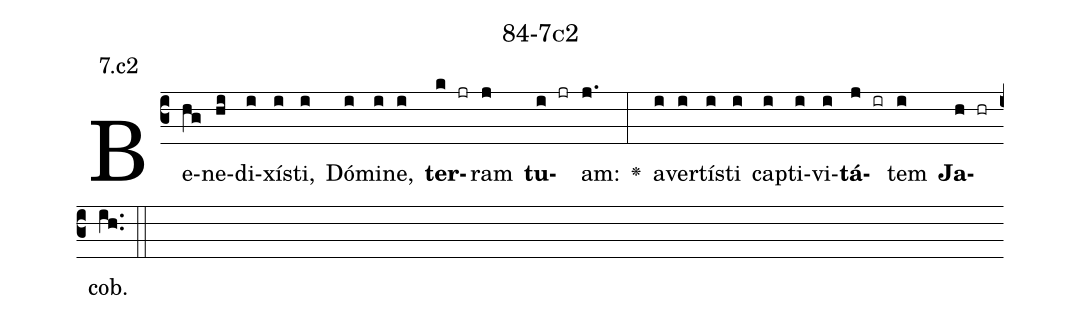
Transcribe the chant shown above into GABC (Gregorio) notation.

name: 84-7c2;
annotation: 7.c2;
%%
(c3)Be(hg)ne(hi)di(i)xís(i)ti,(i) Dó(i)mi(i)ne,(i) <b>ter</b>(k jr)ram(j) <b>tu</b>(i jr)am:(j.) <v>\greheightstar</v>(:) a(i)ver(i)tís(i)ti(i) cap(i)ti(i)vi(i)<b>tá</b>(j ir)tem(i) <b>Ja</b>(h hr)cob.(ih..) (::)


%E(i) u(i) o(j) u(i) a(h) e.(ih..) (::)
